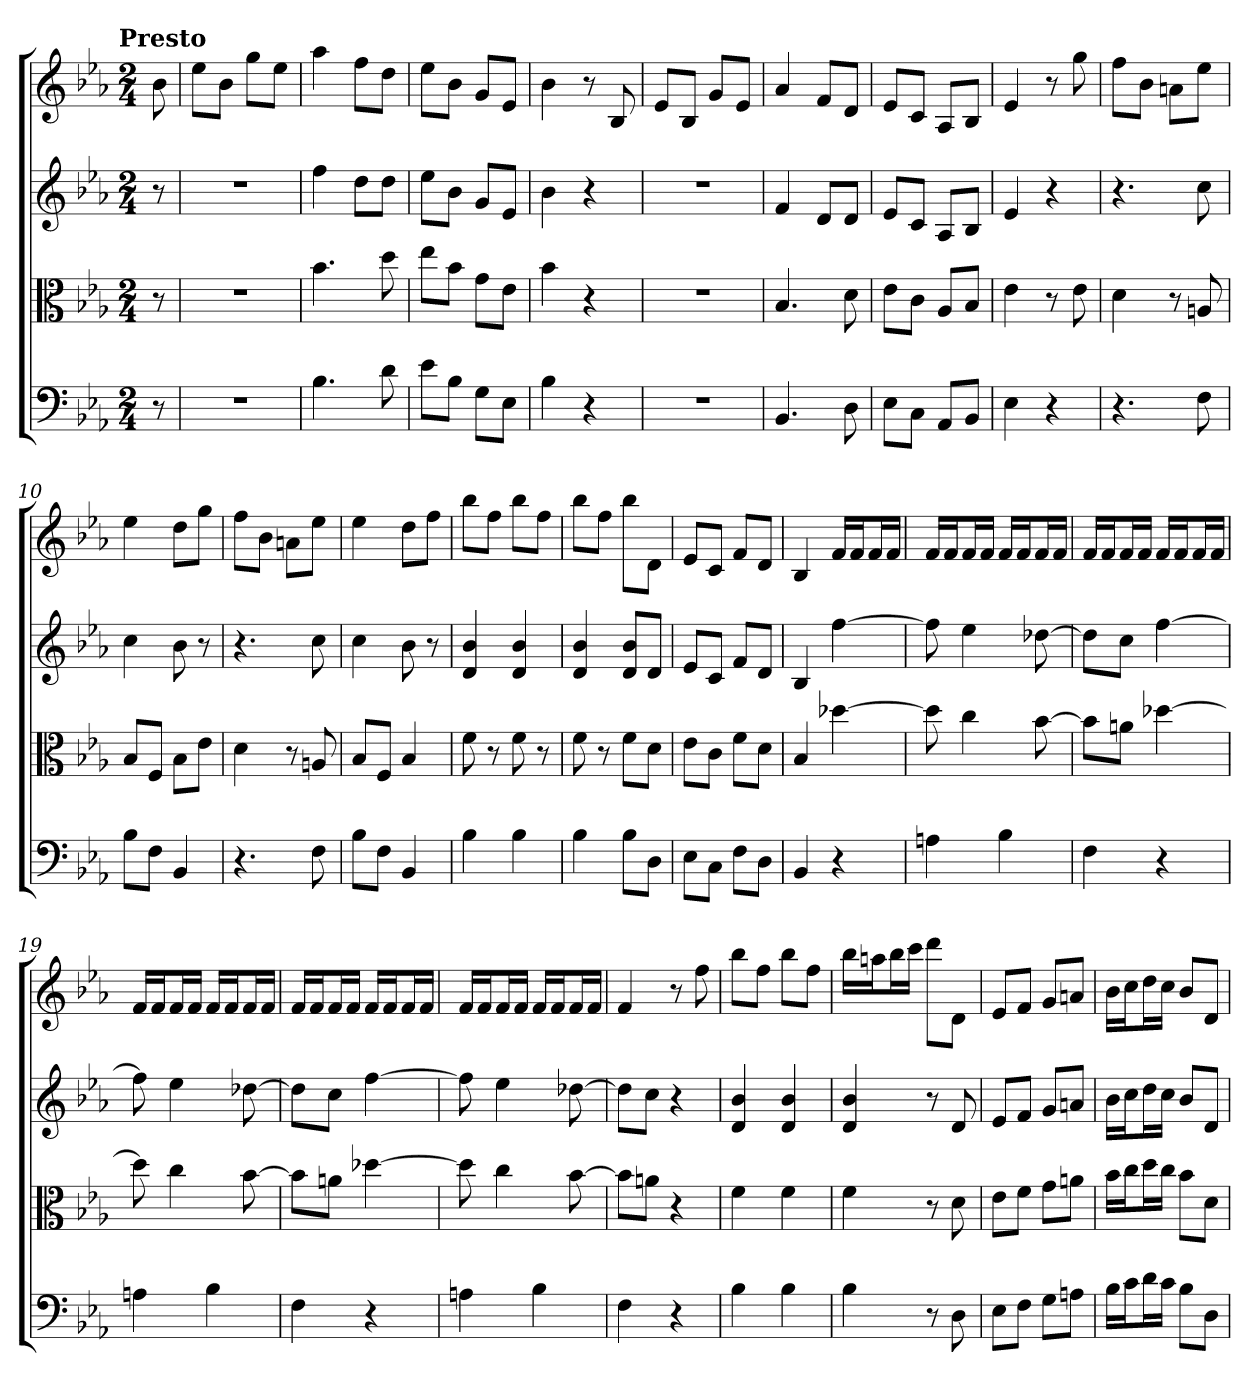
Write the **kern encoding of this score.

**kern	**kern	**kern	**kern
*part4	*part3	*part2	*part1
*staff4	*staff3	*staff2	*staff1
*clefF4	*clefC3	*	*
*k[b-e-a-]	*k[b-e-a-]	*k[b-e-a-]	*k[b-e-a-]
*E-:	*E-:	*E-:	*E-:
!!LO:TX:omd:t=Presto
*M2/4	*M2/4	*M2/4	*M2/4
*MM184	*MM184	*MM184	*MM184
=	=	=	=
8r	8r	8r	8b-
=1	=1	=1	=1
2r	2r	2r	8ee-L
.	.	.	8b-J
.	.	.	8ggL
.	.	.	8ee-J
=2	=2	=2	=2
4.B-	4.b-	4ff	4aa-
.	.	8ddL	8ffL
8d	8dd	8ddJ	8ddJ
=3	=3	=3	=3
8e-\L	8ee-\L	8ee-L	8ee-L
8B-\J	8b-\J	8b-J	8b-J
8G\L	8g\L	8gL	8gL
8E-\J	8e-\J	8e-J	8e-J
=4	=4	=4	=4
4B-	4b-	4b-	4b-
4r	4r	4r	8r
.	.	.	8B-
=5	=5	=5	=5
2r	2r	2r	8e-L
.	.	.	8B-J
.	.	.	8gL
.	.	.	8e-J
=6	=6	=6	=6
4.BB-	4.B-	4f	4a-
.	.	8dL	8fL
8D	8d	8dJ	8dJ
=7	=7	=7	=7
8E-\L	8e-\L	8e-L	8e-L
8C\J	8c\J	8cJ	8cJ
8AA-/L	8A-/L	8A-L	8A-L
8BB-/J	8B-/J	8B-J	8B-J
=8	=8	=8	=8
4E-	4e-	4e-	4e-
4r	8r	4r	8r
.	8e-	.	8gg
=9	=9	=9	=9
4.r	4d	4.r	8ffL
.	.	.	8b-J
.	8r	.	8anL
8F	8An	8cc	8ee-J
=10	=10	=10	=10
8B-\L	8B-/L	4cc	4ee-
8F\J	8F/J	.	.
4BB-	8B-\L	8b-	8ddL
.	8e-\J	8r	8ggJ
=11	=11	=11	=11
4.r	4d	4.r	8ffL
.	.	.	8b-J
.	8r	.	8anL
8F	8An	8cc	8ee-J
=12	=12	=12	=12
8B-\L	8B-/L	4cc	4ee-
8F\J	8F/J	.	.
4BB-	4B-	8b-	8ddL
.	.	8r	8ffJ
=13	=13	=13	=13
4B-	8f	4d 4b-	8bb-L
.	8r	.	8ffJ
4B-	8f	4d 4b-	8bb-L
.	8r	.	8ffJ
=14	=14	=14	=14
4B-	8f	4d 4b-	8bb-L
.	8r	.	8ffJ
8B-\L	8f\L	8d 8b-L	8bb-L
8D\J	8d\J	8dJ	8dJ
=15	=15	=15	=15
8E-\L	8e-\L	8e-L	8e-L
8C\J	8c\J	8cJ	8cJ
8F\L	8f\L	8fL	8fL
8D\J	8d\J	8dJ	8dJ
=16	=16	=16	=16
4BB-	4B-	4B-	4B-
4r	[4dd-X	[4ff	16fLL
.	.	.	16fJ
.	.	.	16fL
.	.	.	16fJJ
=17	=17	=17	=17
4An	8dd-]	8ff]	16fLL
.	.	.	16fJ
.	4cc	4ee-	16fL
.	.	.	16fJJ
4B-	.	.	16fLL
.	.	.	16fJ
.	[8b-	[8dd-X	16fL
.	.	.	16fJJ
=18	=18	=18	=18
4F	8b-\L]	8dd-L]	16fLL
.	.	.	16fJ
.	8an\J	8ccJ	16fL
.	.	.	16fJJ
4r	[4dd-X	[4ff	16fLL
.	.	.	16fJ
.	.	.	16fL
.	.	.	16fJJ
=19	=19	=19	=19
4An	8dd-]	8ff]	16fLL
.	.	.	16fJ
.	4cc	4ee-	16fL
.	.	.	16fJJ
4B-	.	.	16fLL
.	.	.	16fJ
.	[8b-	[8dd-X	16fL
.	.	.	16fJJ
=20	=20	=20	=20
4F	8b-\L]	8dd-L]	16fLL
.	.	.	16fJ
.	8an\J	8ccJ	16fL
.	.	.	16fJJ
4r	[4dd-X	[4ff	16fLL
.	.	.	16fJ
.	.	.	16fL
.	.	.	16fJJ
=21	=21	=21	=21
4An	8dd-]	8ff]	16fLL
.	.	.	16fJ
.	4cc	4ee-	16fL
.	.	.	16fJJ
4B-	.	.	16fLL
.	.	.	16fJ
.	[8b-	[8dd-X	16fL
.	.	.	16fJJ
=22	=22	=22	=22
4F	8b-\L]	8dd-L]	4f
.	8an\J	8ccJ	.
4r	4r	4r	8r
.	.	.	8ff
=23	=23	=23	=23
4B-	4f	4d 4b-	8bb-L
.	.	.	8ffJ
4B-	4f	4d 4b-	8bb-L
.	.	.	8ffJ
=24	=24	=24	=24
4B-	4f	4d 4b-	16bb-LL
.	.	.	16aanJ
.	.	.	16bb-L
.	.	.	16cccJJ
8r	8r	8r	8dddL
8D	8d	8d	8dJ
=25	=25	=25	=25
8E-\L	8e-\L	8e-L	8e-L
8F\J	8f\J	8fJ	8fJ
8G\L	8g\L	8gL	8gL
8An\J	8an\J	8anJ	8anJ
=26	=26	=26	=26
16B-\LL	16b-\LL	16b-LL	16b-LL
16c\J	16cc\J	16ccJ	16ccJ
16d\L	16dd\L	16ddL	16ddL
16c\JJ	16cc\JJ	16ccJJ	16ccJJ
8B-\L	8b-\L	8b-L	8b-L
8D\J	8d\J	8dJ	8dJ
=	=	=	=
*-	*-	*-	*-
